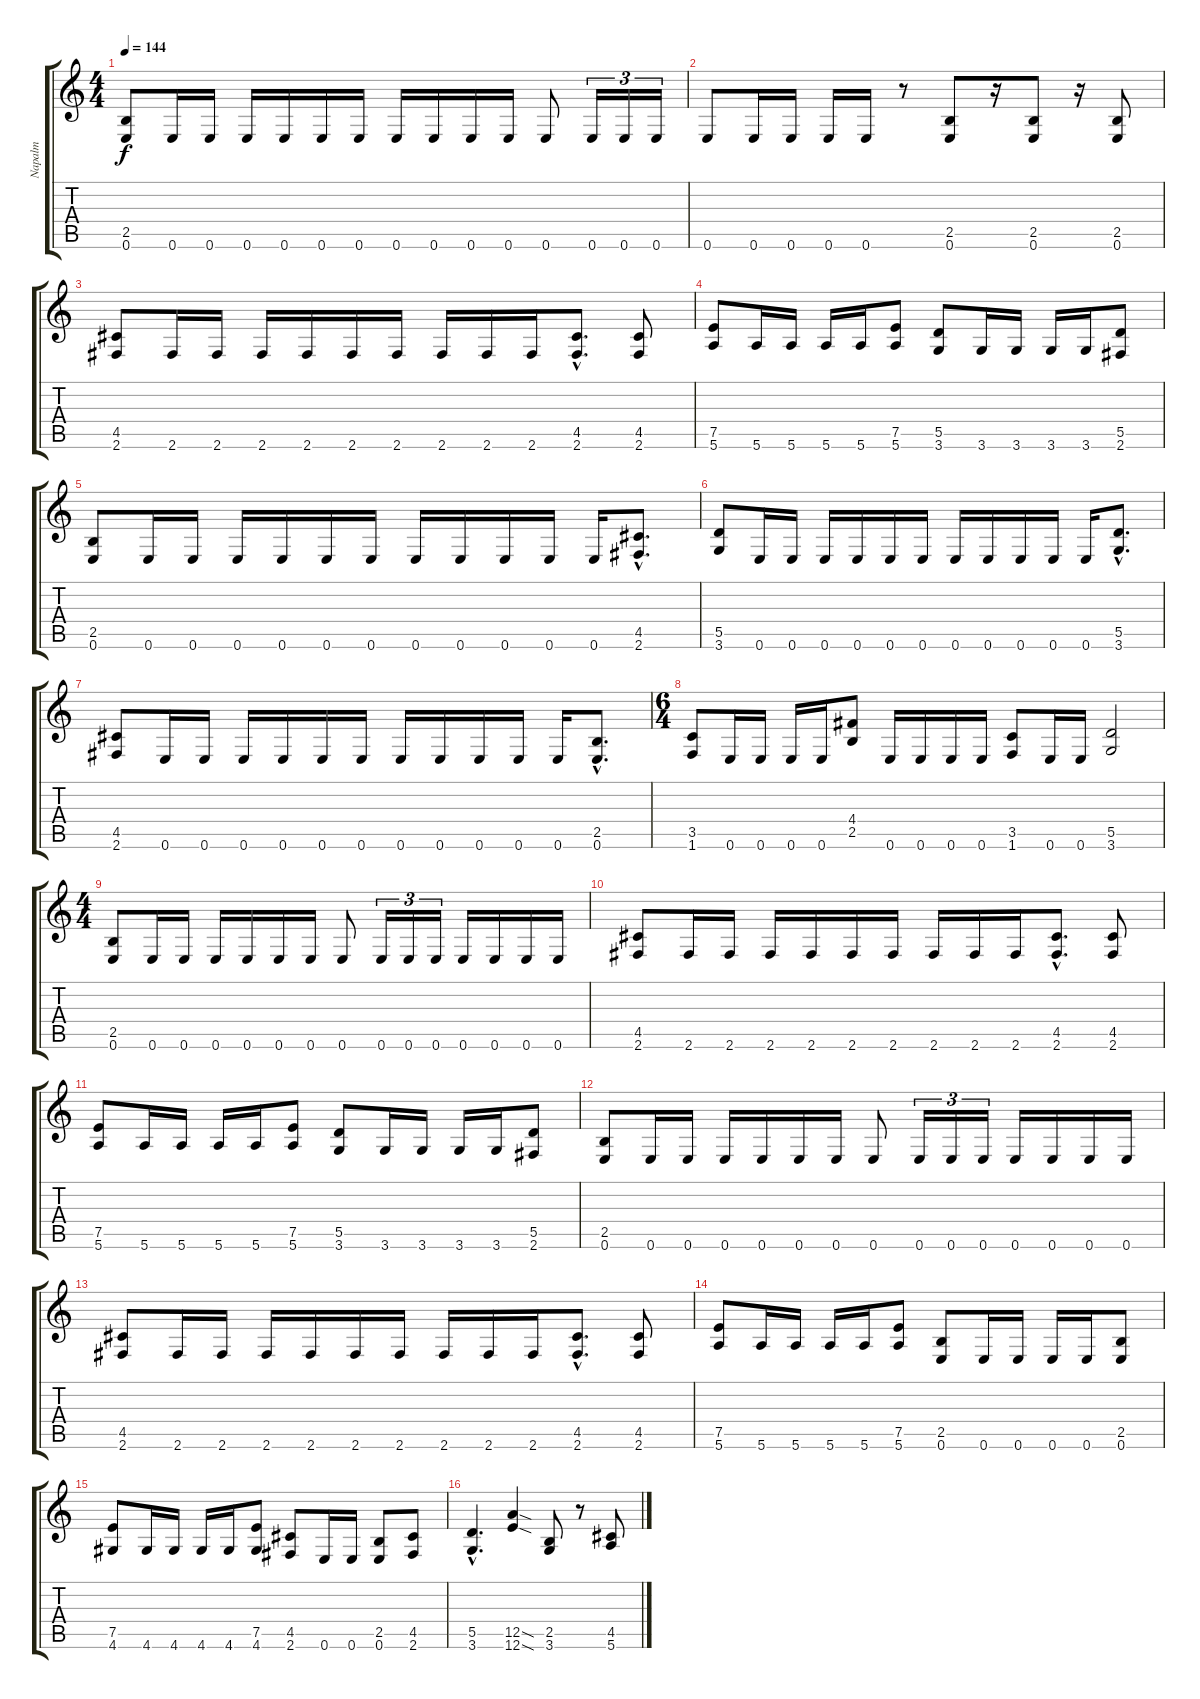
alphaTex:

\track ("Napalm" "Napalm") {instrument overdrivenguitar}
\staff {score tabs}
\tuning (E4 B3 G3 D3 A2 E2) {hide}
\ts (4 4)
\tempo 144
\clef g2
\ks c
(2.5 0.6).8{dy f} 0.6.16 0.6.16 0.6.16 0.6.16 0.6.16 0.6.16 0.6.16 0.6.16 0.6.16 0.6.16 0.6.8 0.6.16{tu (3 2)} 0.6.16{tu (3 2)} 0.6.16{tu (3 2)} |
0.6.8 0.6.16 0.6.16 0.6.16 0.6.16 r.8 (2.5 0.6).8 r.16 (2.5 0.6).8 r.16 (2.5 0.6).8 |
(4.5 2.6).8 2.6.16 2.6.16 2.6.16 2.6.16 2.6.16 2.6.16 2.6.16 2.6.16 2.6.16 (4.5{hac} 2.6{hac}).8{d} (4.5 2.6).8 |
(7.5 5.6).8 5.6.16 5.6.16 5.6.16 5.6.16 (7.5 5.6).8 (5.5 3.6).8 3.6.16 3.6.16 3.6.16 3.6.16 (5.5 2.6).8 |
(2.5 0.6).8 0.6.16 0.6.16 0.6.16 0.6.16 0.6.16 0.6.16 0.6.16 0.6.16 0.6.16 0.6.16 0.6.16 (4.5{hac} 2.6{hac}).8{d} |
(5.5 3.6).8 0.6.16 0.6.16 0.6.16 0.6.16 0.6.16 0.6.16 0.6.16 0.6.16 0.6.16 0.6.16 0.6.16 (5.5{hac} 3.6{hac}).8{d} |
(4.5 2.6).8 0.6.16 0.6.16 0.6.16 0.6.16 0.6.16 0.6.16 0.6.16 0.6.16 0.6.16 0.6.16 0.6.16 (2.5{hac} 0.6{hac}).8{d} |
\ts (6 4)
(3.5 1.6).8 0.6.16 0.6.16 0.6.16 0.6.16 (4.4 2.5).8 0.6.16 0.6.16 0.6.16 0.6.16 (3.5 1.6).8 0.6.16 0.6.16 (5.5 3.6).2 |
\ts (4 4)
(2.5 0.6).8 0.6.16 0.6.16 0.6.16 0.6.16 0.6.16 0.6.16 0.6.8 0.6.16{tu (3 2)} 0.6.16{tu (3 2)} 0.6.16{tu (3 2)} 0.6.16 0.6.16 0.6.16 0.6.16 |
(4.5 2.6).8 2.6.16 2.6.16 2.6.16 2.6.16 2.6.16 2.6.16 2.6.16 2.6.16 2.6.16 (4.5{hac} 2.6{hac}).8{d} (4.5 2.6).8 |
(7.5 5.6).8 5.6.16 5.6.16 5.6.16 5.6.16 (7.5 5.6).8 (5.5 3.6).8 3.6.16 3.6.16 3.6.16 3.6.16 (5.5 2.6).8 |
(2.5 0.6).8 0.6.16 0.6.16 0.6.16 0.6.16 0.6.16 0.6.16 0.6.8 0.6.16{tu (3 2)} 0.6.16{tu (3 2)} 0.6.16{tu (3 2)} 0.6.16 0.6.16 0.6.16 0.6.16 |
(4.5 2.6).8 2.6.16 2.6.16 2.6.16 2.6.16 2.6.16 2.6.16 2.6.16 2.6.16 2.6.16 (4.5{hac} 2.6{hac}).8{d} (4.5 2.6).8 |
(7.5 5.6).8 5.6.16 5.6.16 5.6.16 5.6.16 (7.5 5.6).8 (2.5 0.6).8 0.6.16 0.6.16 0.6.16 0.6.16 (2.5 0.6).8 |
(7.5 4.6).8 4.6.16 4.6.16 4.6.16 4.6.16 (7.5 4.6).8 (4.5 2.6).8 0.6.16 0.6.16 (2.5 0.6).8 (4.5 2.6).8 |
(5.5{hac} 3.6{hac}).4{d} (12.5{sod} 12.6{sod}).4 (2.5 3.6).8 r.8 (4.5 5.6).8
